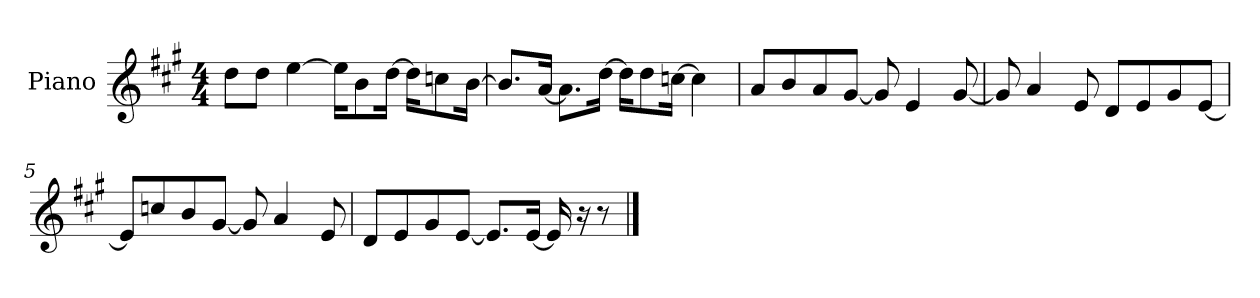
**kern
*part1
*staff1
*I"Piano
*I'P-no
*clefG2
*k[f#c#g#]
*M4/4
*MM90
=1
8dd\L
8dd\J
[4ee\
16ee\KL]
8b\
[16dd\Jk
16dd\KL]
8ccn\
[16b\Jk
=2
8.b/L]
[16a/Jk
8.a\L]
[16dd\Jk
16dd\KL]
8dd\
[16ccn\Jk
4cc\]
=3
8a/L
8b/
8a/
[8g#/J
8g#/]
4e/
[8g#/
=4
8g#/]
4a/
8e/
8d/L
8e/
8g#/
[8e/J
!!LO:LB:g=z
=5
8e/L]
8ccn/
8b/
[8g#/J
8g#/]
4a/
8e/
=6
8d/L
8e/
8g#/
[8e/J
8.e/L]
[16e/Jk
16e/]
16r
8r
==
*-
